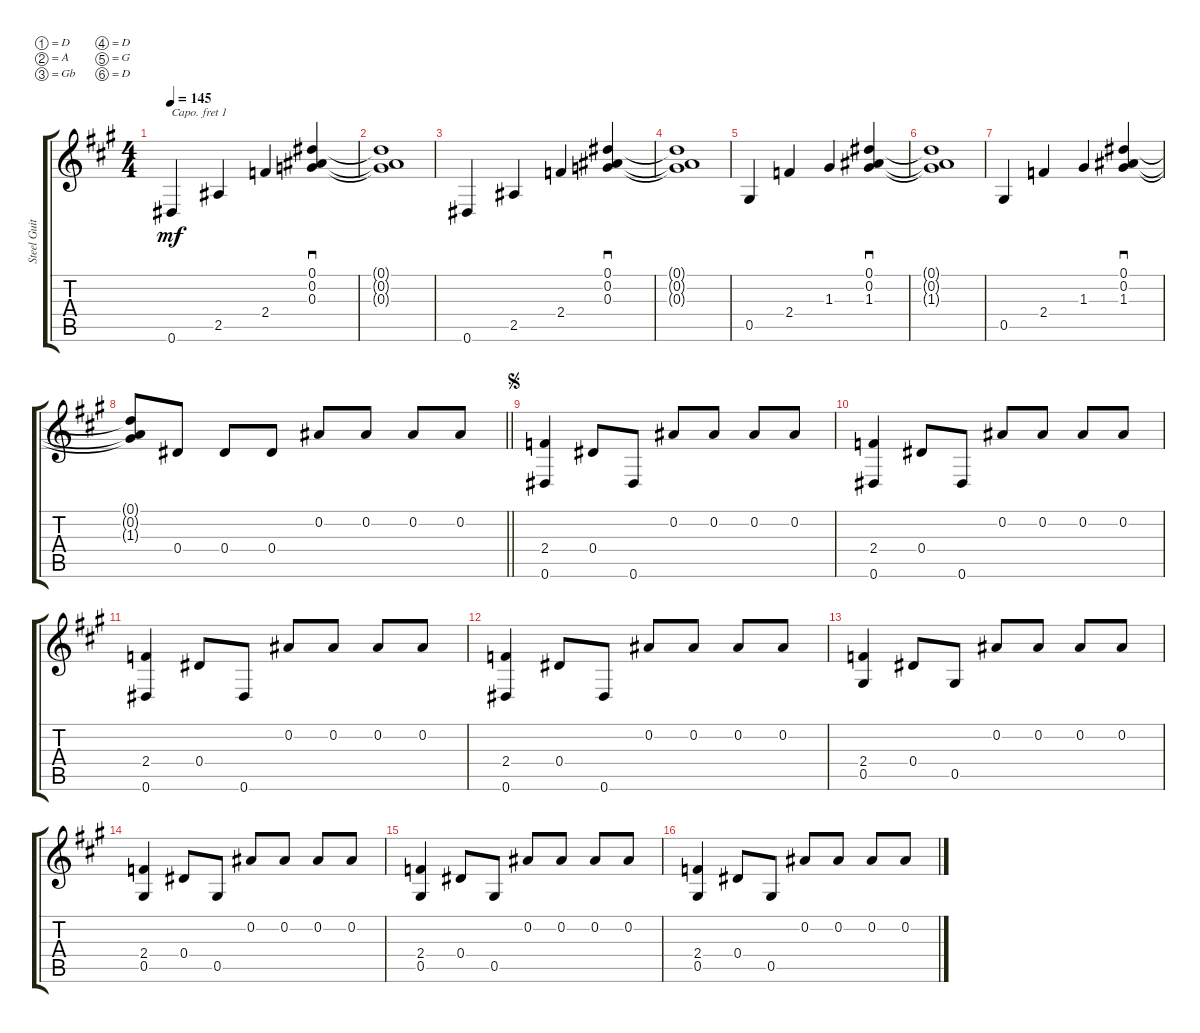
\defaultSystemsLayout 4
\bracketExtendMode groupsimilarinstruments
\otherSystemsTrackNameOrientation horizontal
\track ("Steel Guitar" "Steel Guit") {instrument acousticguitarsteel}
\staff {score tabs}
\capo 1
\tuning (D4 A3 Gb3 D3 G2 D2)
\ts (4 4)
\tempo 145
\clef g2
\scale
1.27647
\ks a
0.6{acc forcenatural}.4{dy mf instrument acousticguitarsteel beam Up} 2.5{acc forcenatural}.4{beam Up} 2.4{acc b}.4{beam Up} (0.3{acc b} 0.2{acc forcenatural} 0.1{acc forcenatural}).4{sd beam Up} |
\scale
0.659718 (0.3{t acc b} 0.2{t acc forcenatural} 0.1{t acc forcenatural}).1{beam Up} |
\scale
1.06381 0.6{acc forcenatural}.4{beam Up} 2.5{acc forcenatural}.4{beam Up} 2.4{acc b}.4{beam Up} (0.3{acc b} 0.2{acc forcenatural} 0.1{acc forcenatural}).4{sd beam Up} |
\scale
0.961437 (0.3{t acc b} 0.2{t acc forcenatural} 0.1{t acc forcenatural}).1{beam Up} |
\scale
1.27695 0.5{acc forcenatural}.4{beam Up} 2.4{acc b}.4{beam Up} 1.3{acc forcenatural}.4{beam Up} (1.3{acc forcenatural} 0.2{acc forcenatural} 0.1{acc forcenatural}).4{sd beam Up} |
\scale
0.761614 (1.3{t acc forcenatural} 0.2{t acc forcenatural} 0.1{t acc forcenatural}).1{beam Up} |
\scale
0.885624 0.5{acc forcenatural}.4{beam Up} 2.4{acc b}.4{beam Up} 1.3{acc forcenatural}.4{beam Up} (1.3{acc forcenatural} 0.2{acc forcenatural} 0.1{acc forcenatural}).4{sd beam Up} |
\scale
1.12576
\barLineRight lightlight
(1.3{t acc forcenatural} 0.2{t acc forcenatural} 0.1{t acc forcenatural}).8{beam Up} 0.4{acc forcenatural}.8{beam Up} 0.4{acc forcenatural}.8{beam Up} 0.4{acc forcenatural}.8{beam Up} 0.2{acc forcenatural}.8{beam Up} 0.2{acc forcenatural}.8{beam Up} 0.2{acc forcenatural}.8{beam Up} 0.2{acc forcenatural}.8{beam Up} |
\jump segno
\scale
0.98862 (0.6{acc forcenatural} 2.4{acc b}).4{beam Up} 0.4{acc forcenatural}.8{beam Up} 0.6{acc forcenatural}.8{beam Up} 0.2{acc forcenatural}.8{beam Up} 0.2{acc forcenatural}.8{beam Up} 0.2{acc forcenatural}.8{beam Up} 0.2{acc forcenatural}.8{beam Up} |
(0.6{acc forcenatural} 2.4{acc b}).4{beam Up} 0.4{acc forcenatural}.8{beam Up} 0.6{acc forcenatural}.8{beam Up} 0.2{acc forcenatural}.8{beam Up} 0.2{acc forcenatural}.8{beam Up} 0.2{acc forcenatural}.8{beam Up} 0.2{acc forcenatural}.8{beam Up} |
(0.6{acc forcenatural} 2.4{acc b}).4{beam Up} 0.4{acc forcenatural}.8{beam Up} 0.6{acc forcenatural}.8{beam Up} 0.2{acc forcenatural}.8{beam Up} 0.2{acc forcenatural}.8{beam Up} 0.2{acc forcenatural}.8{beam Up} 0.2{acc forcenatural}.8{beam Up} |
(0.6{acc forcenatural} 2.4{acc b}).4{beam Up} 0.4{acc forcenatural}.8{beam Up} 0.6{acc forcenatural}.8{beam Up} 0.2{acc forcenatural}.8{beam Up} 0.2{acc forcenatural}.8{beam Up} 0.2{acc forcenatural}.8{beam Up} 0.2{acc forcenatural}.8{beam Up} |
(0.5{acc forcenatural} 2.4{acc b}).4{beam Up} 0.4{acc forcenatural}.8{beam Up} 0.5{acc forcenatural}.8{beam Up} 0.2{acc forcenatural}.8{beam Up} 0.2{acc forcenatural}.8{beam Up} 0.2{acc forcenatural}.8{beam Up} 0.2{acc forcenatural}.8{beam Up} |
(0.5{acc forcenatural} 2.4{acc b}).4{beam Up} 0.4{acc forcenatural}.8{beam Up} 0.5{acc forcenatural}.8{beam Up} 0.2{acc forcenatural}.8{beam Up} 0.2{acc forcenatural}.8{beam Up} 0.2{acc forcenatural}.8{beam Up} 0.2{acc forcenatural}.8{beam Up} |
(0.5{acc forcenatural} 2.4{acc b}).4{beam Up} 0.4{acc forcenatural}.8{beam Up} 0.5{acc forcenatural}.8{beam Up} 0.2{acc forcenatural}.8{beam Up} 0.2{acc forcenatural}.8{beam Up} 0.2{acc forcenatural}.8{beam Up} 0.2{acc forcenatural}.8{beam Up} |
\scale
0.885092 (0.5{acc forcenatural} 2.4{acc b}).4{beam Up} 0.4{acc forcenatural}.8{beam Up} 0.5{acc forcenatural}.8{beam Up} 0.2{acc forcenatural}.8{beam Up} 0.2{acc forcenatural}.8{beam Up} 0.2{acc forcenatural}.8{beam Up} 0.2{acc forcenatural}.8{beam Up}
